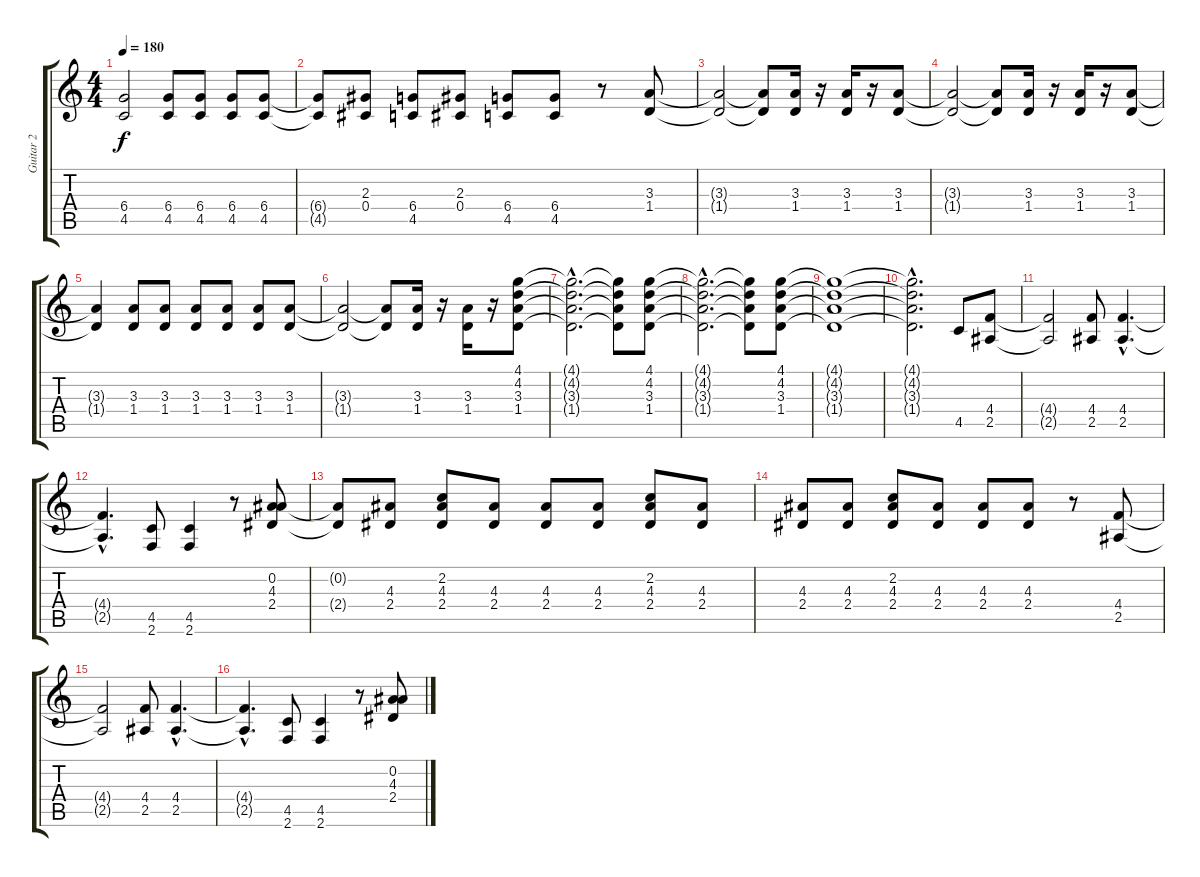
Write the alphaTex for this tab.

\track ("Guitar 2" "Guitar 2") {instrument overdrivenguitar}
\staff {score tabs}
\tuning (Eb4 Bb3 Gb3 Db3 Ab2 Eb2) {hide}
\ts (4 4)
\tempo 180
\clef g2
\ks c
(6.4{t} 4.5{t}).2{dy f} (6.4 4.5).8 (6.4 4.5).8 (6.4 4.5).8 (6.4 4.5).8 |
(6.4{t} 4.5{t}).8 (2.3 0.4).8 (6.4 4.5).8 (2.3 0.4).8 (6.4 4.5).8 (6.4 4.5).8 r.8 (3.3 1.4).8 |
(3.3{t} 1.4{t}).2 (3.3{t} 1.4{t}).8 (3.3 1.4).16 r.16 (3.3 1.4).16 r.16 (3.3 1.4).8 |
(3.3{t} 1.4{t}).2 (3.3{t} 1.4{t}).8 (3.3 1.4).16 r.16 (3.3 1.4).16 r.16 (3.3 1.4).8 |
(3.3{t} 1.4{t}).4 (3.3 1.4).8 (3.3 1.4).8 (3.3 1.4).8 (3.3 1.4).8 (3.3 1.4).8 (3.3 1.4).8 |
(3.3{t} 1.4{t}).2 (3.3{t} 1.4{t}).8 (3.3 1.4).16 r.16 (3.3 1.4).16 r.16 (4.1 4.2 3.3 1.4).8 |
(4.1{hac t} 4.2{hac t} 3.3{hac t} 1.4{hac t}).2{d} (4.1{t} 4.2{t} 3.3{t} 1.4{t}).8 (4.1 4.2 3.3 1.4).8 |
(4.1{hac t} 4.2{hac t} 3.3{hac t} 1.4{hac t}).2{d} (4.1{t} 4.2{t} 3.3{t} 1.4{t}).8 (4.1 4.2 3.3 1.4).8 |
(4.1{t} 4.2{t} 3.3{t} 1.4{t}).1 |
(4.1{hac t} 4.2{hac t} 3.3{hac t} 1.4{hac t}).2{d} 4.5.8 (4.4 2.5).8 |
(4.4{t} 2.5{t}).2 (4.4 2.5).8 (4.4{hac} 2.5{hac}).4{d} |
(4.4{hac t} 2.5{hac t}).4{d} (4.5 2.6).8 (4.5 2.6).4 r.8 (0.2 4.3 2.4).8 |
(0.2{t} 2.4{t}).8 (4.3 2.4).8 (2.2 4.3 2.4).8 (4.3 2.4).8 (4.3 2.4).8 (4.3 2.4).8 (2.2 4.3 2.4).8 (4.3 2.4).8 |
(4.3 2.4).8 (4.3 2.4).8 (2.2 4.3 2.4).8 (4.3 2.4).8 (4.3 2.4).8 (4.3 2.4).8 r.8 (4.4 2.5).8 |
(4.4{t} 2.5{t}).2 (4.4 2.5).8 (4.4{hac} 2.5{hac}).4{d} |
(4.4{hac t} 2.5{hac t}).4{d} (4.5 2.6).8 (4.5 2.6).4 r.8 (0.2 4.3 2.4).8
